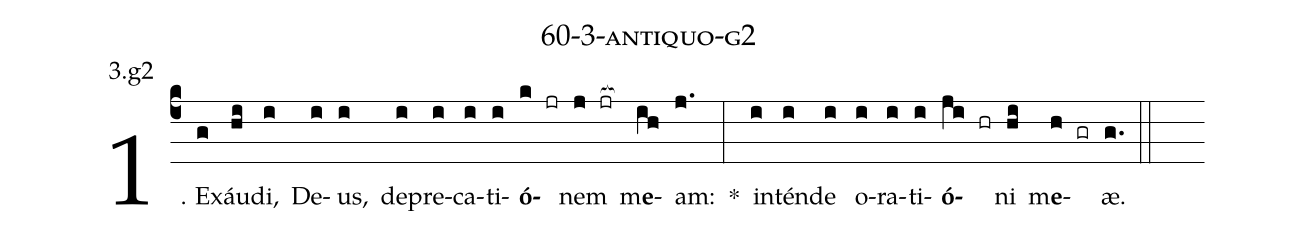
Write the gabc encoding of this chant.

name: 60-3-antiquo-g2;
annotation: 3.g2;
%%
(c4)1. Ex(g)áu(hi)di,(i) De(i)us,(i) de(i)pre(i)ca(i)ti(i)<b>ó</b>(k jr)nem(j jr[ocb:1{]) m<b>e</b>(ih[ocb:0}])am:(j.) *(:) in(i)tén(i)de(i) o(i)ra(i)ti(i)<b>ó</b>(ji hr)ni(hi) m<b>e</b>(h gr)æ.(g.) (::)
